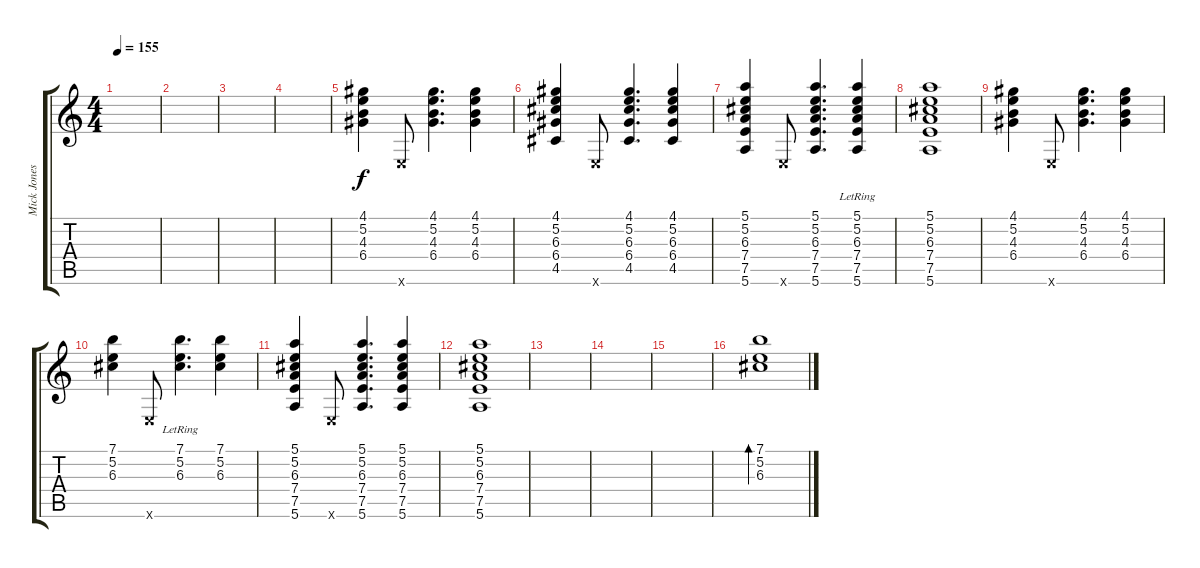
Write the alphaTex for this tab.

\track ("Mick Jones - Lead Guitar" "Mick Jones") {instrument overdrivenguitar}
\staff {score tabs}
\tuning (E4 B3 G3 D3 A2 E2) {hide}
\ts (4 4)
\tempo 155
\clef g2
\ks c
|
|
|
|
(4.1 5.2 4.3 6.4).4 0.6{x}.8 (4.1 5.2 4.3 6.4).4{d} (4.1 5.2 4.3 6.4).4 |
(4.1 5.2 6.3 6.4 4.5).4 0.6{x}.8 (4.1 5.2 6.3 6.4 4.5).4{d} (4.1 5.2 6.3 6.4 4.5).4 |
(5.1 5.2 6.3 7.4 7.5 5.6).4 0.6{x}.8 (5.1 5.2 6.3 7.4 7.5 5.6).4{d} (5.1 5.2 6.3 7.4 7.5 5.6{lr}).4 |
(5.1 5.2 6.3 7.4 7.5 5.6).1 |
(4.1 5.2 4.3 6.4).4 0.6{x}.8 (4.1 5.2 4.3 6.4).4{d} (4.1 5.2 4.3 6.4).4 |
(7.1 5.2 6.3).4 0.6{x}.8 (7.1{lr} 5.2 6.3).4{d} (7.1 5.2 6.3).4 |
(5.1 5.2 6.3 7.4 7.5 5.6).4 0.6{x}.8 (5.1 5.2 6.3 7.4 7.5 5.6).4{d} (5.1 5.2 6.3 7.4 7.5 5.6).4 |
(5.1 5.2 6.3 7.4 7.5 5.6).1 |
|
|
|
(7.1 5.2 6.3).1{bd 480}
